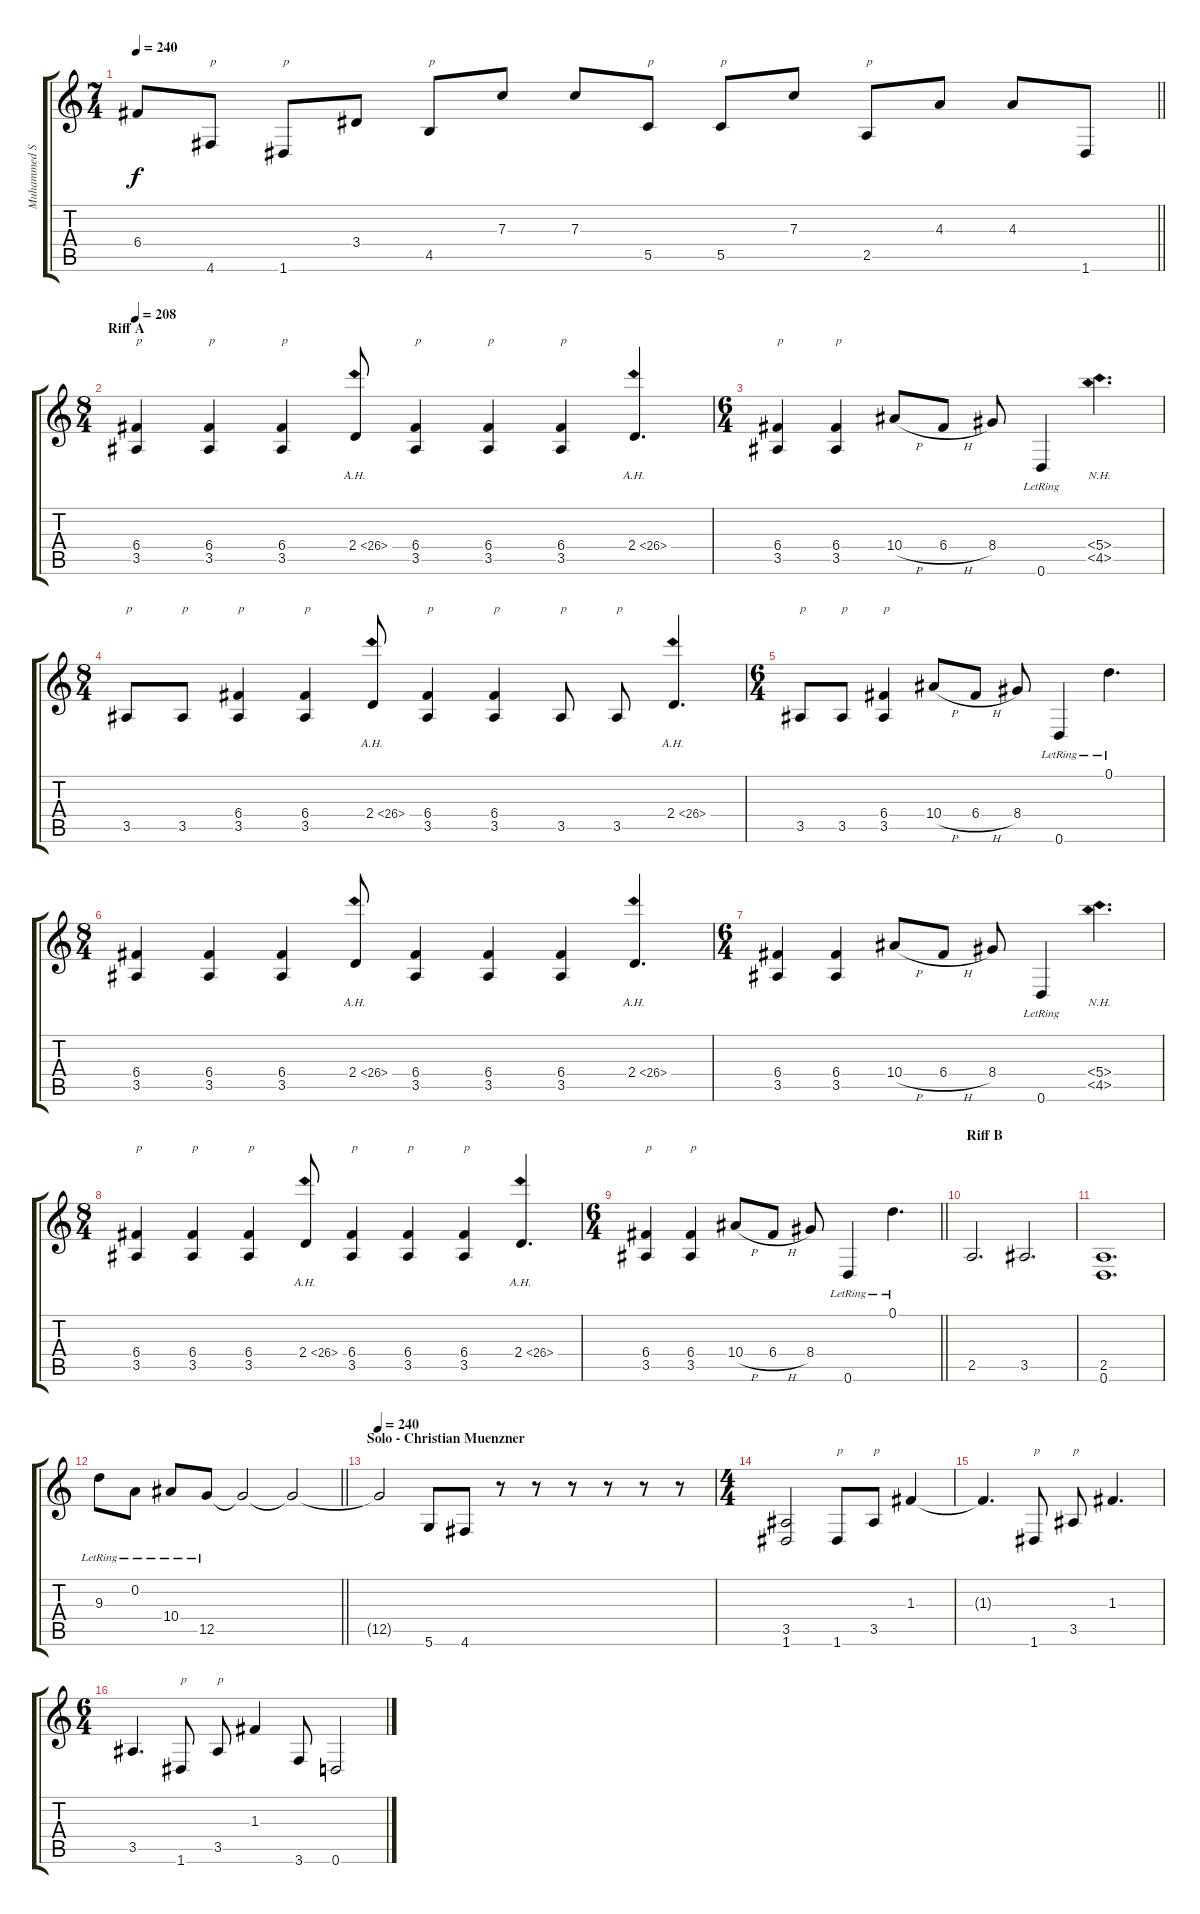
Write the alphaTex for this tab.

\track ("Muhammed Suicmez" "Muhammed S") {instrument distortionguitar}
\staff {score tabs}
\tuning (D4 A3 F3 C3 G2 D2) {hide}
\ts (7 4)
\tempo 240
\clef g2
\barLineRight lightlight
\ks c
6.4.8{dy f} 4.6.8{txt "p"} 1.6.8{txt "p"} 3.4.8 4.5.8{txt "p"} 7.3.8 7.3.8 5.5.8{txt "p"} 5.5.8{txt "p"} 7.3.8 2.5.8{txt "p"} 4.3.8 4.3.8 1.6.8 |
\ts (8 4)
\section ("" "Riff A")
\tempo 208
(6.4 3.5).4{txt "p"} (6.4 3.5).4{txt "p"} (6.4 3.5).4{txt "p"} 2.4{ah 24}.8 (6.4 3.5).4{txt "p"} (6.4 3.5).4{txt "p"} (6.4 3.5).4{txt "p"} 2.4{ah 24}.4{d} |
\ts (6 4)
(6.4 3.5).4{txt "p"} (6.4 3.5).4{txt "p"} 10.4{h}.8 6.4{h}.8 8.4.8 0.6{lr}.4 (5.4{nh} 4.5{nh}).4{d} |
\ts (8 4)
3.5.8{txt "p"} 3.5.8{txt "p"} (6.4 3.5).4{txt "p"} (6.4 3.5).4{txt "p"} 2.4{ah 24}.8 (6.4 3.5).4{txt "p"} (6.4 3.5).4{txt "p"} 3.5.8{txt "p"} 3.5.8{txt "p"} 2.4{ah 24}.4{d} |
\ts (6 4)
3.5.8{txt "p"} 3.5.8{txt "p"} (6.4 3.5).4{txt "p"} 10.4{h}.8 6.4{h}.8 8.4.8 0.6{lr}.4 0.1{lr}.4{d} |
\ts (8 4)
(6.4 3.5).4 (6.4 3.5).4 (6.4 3.5).4 2.4{ah 24}.8 (6.4 3.5).4 (6.4 3.5).4 (6.4 3.5).4 2.4{ah 24}.4{d} |
\ts (6 4)
(6.4 3.5).4 (6.4 3.5).4 10.4{h}.8 6.4{h}.8 8.4.8 0.6{lr}.4 (5.4{nh} 4.5{nh}).4{d} |
\ts (8 4)
(6.4 3.5).4{txt "p"} (6.4 3.5).4{txt "p"} (6.4 3.5).4{txt "p"} 2.4{ah 24}.8 (6.4 3.5).4{txt "p"} (6.4 3.5).4{txt "p"} (6.4 3.5).4{txt "p"} 2.4{ah 24}.4{d} |
\ts (6 4)
\barLineRight lightlight
(6.4 3.5).4{txt "p"} (6.4 3.5).4{txt "p"} 10.4{h}.8 6.4{h}.8 8.4.8 0.6{lr}.4 0.1{lr}.4{d} |
\section ("" "Riff B")
2.5.2{d} 3.5.2{d} |
(2.5 0.6).1{d} |
\barLineRight lightlight
9.3{lr}.8 0.2{lr}.8 10.4{lr}.8 12.5{lr}.8 12.5{t}.2 12.5{t}.2 |
\section ("" "Solo - Christian Muenzner")
\tempo 240
12.5{t}.2 5.6.8 4.6.8 r.8 r.8 r.8 r.8 r.8 r.8 |
\ts (4 4)
(3.5 1.6).2 1.6.8{txt "p"} 3.5.8{txt "p"} 1.3.4 |
1.3{t}.4{d} 1.6.8{txt "p"} 3.5.8{txt "p"} 1.3.4{d} |
\ts (6 4)
3.5.4{d} 1.6.8{txt "p"} 3.5.8{txt "p"} 1.3.4 3.6.8 0.6.2
